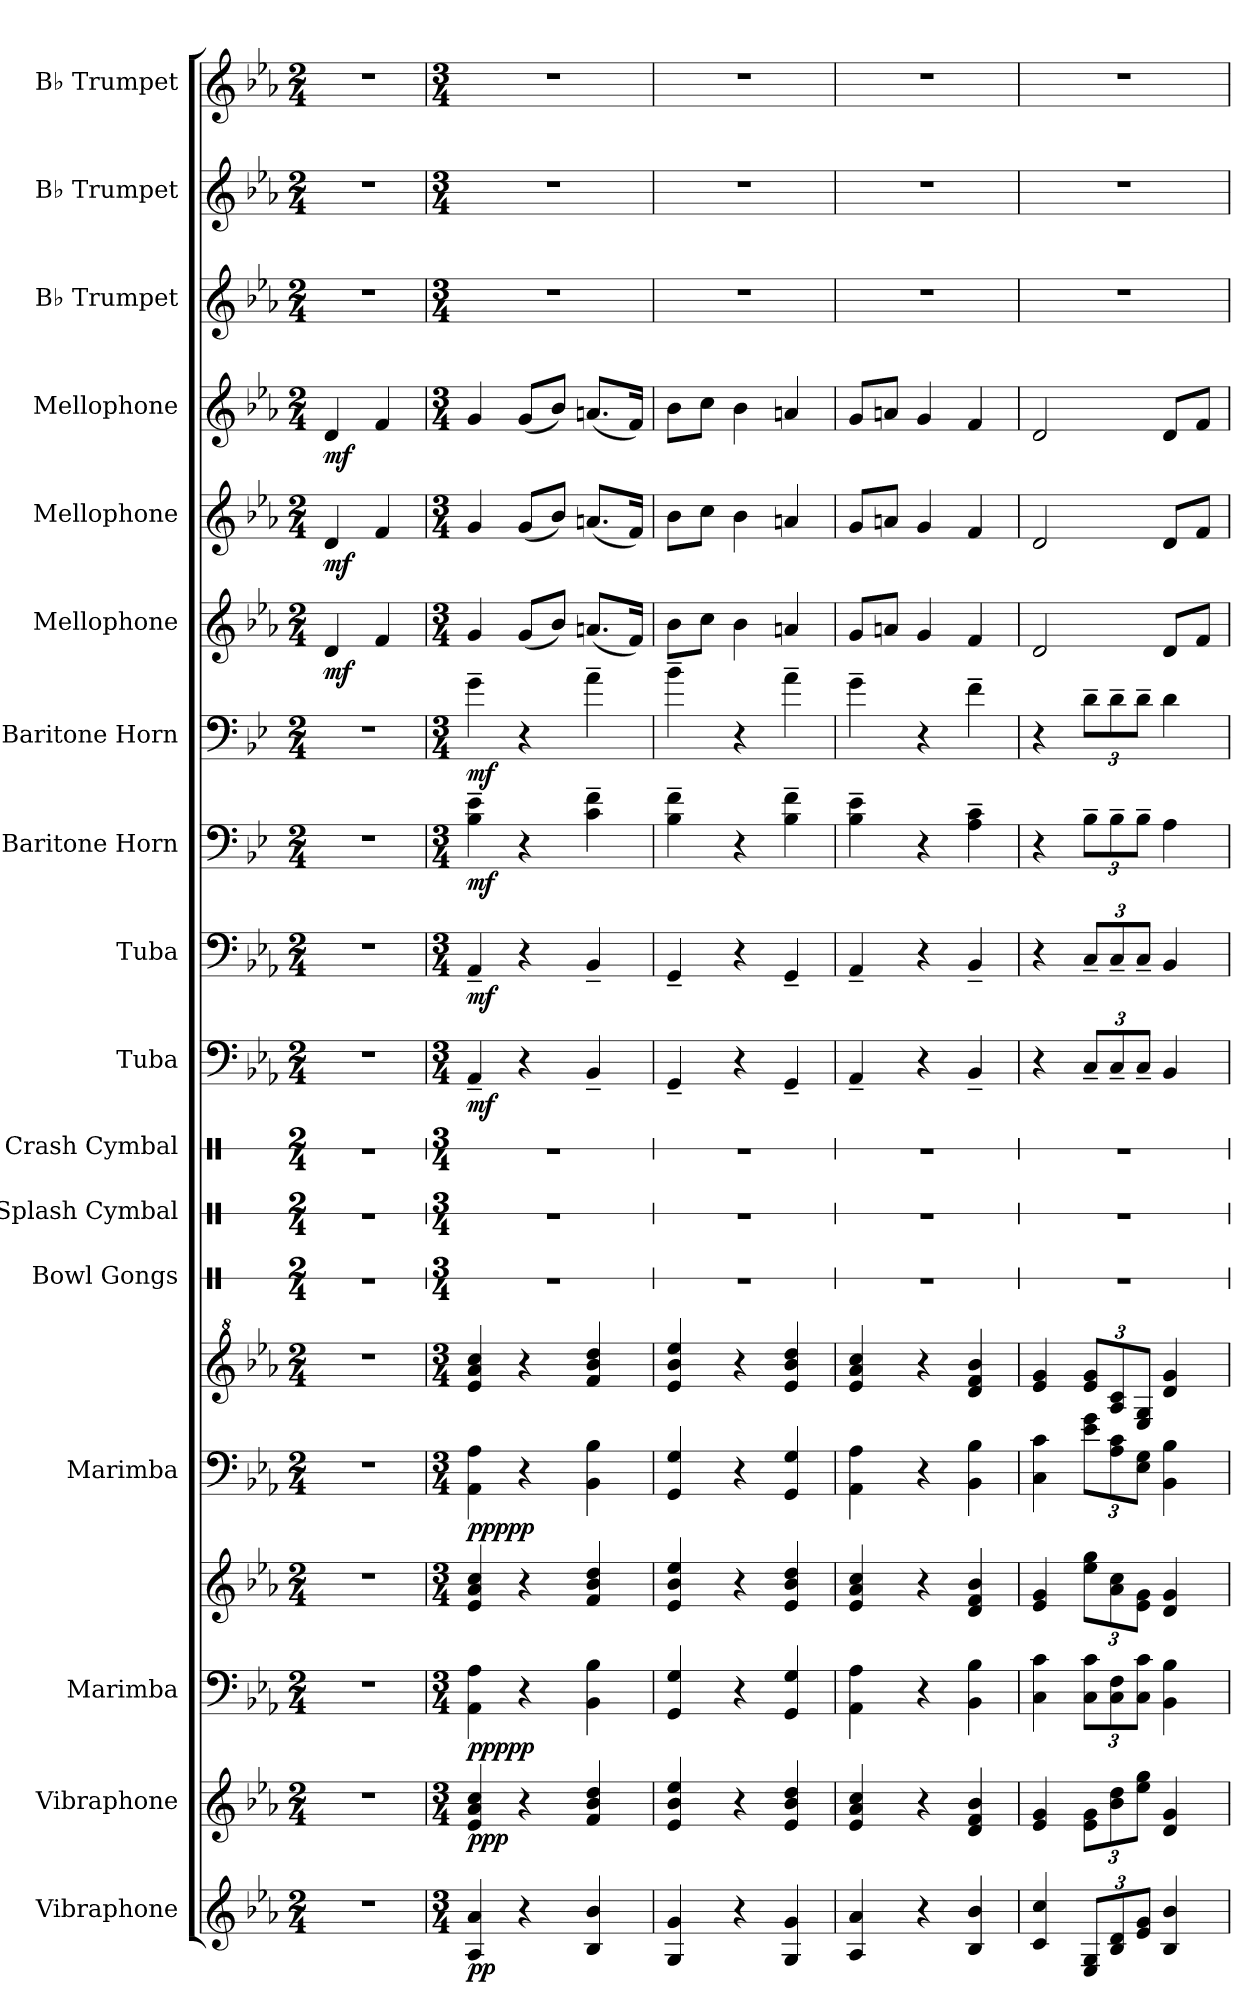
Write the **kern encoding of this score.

**kern	**dynam	**kern	**dynam	**kern	**kern	**dynam	**kern	**kern	**dynam	**kern	**kern	**kern	**kern	**dynam	**kern	**dynam	**kern	**dynam	**kern	**dynam	**kern	**dynam	**kern	**dynam	**kern	**dynam	**kern	**kern	**kern
*part17	*part17	*part16	*part16	*part15	*part15	*part15	*part14	*part14	*part14	*part13	*part12	*part11	*part10	*part10	*part9	*part9	*part8	*part8	*part7	*part7	*part6	*part6	*part5	*part5	*part4	*part4	*part3	*part2	*part1
*staff19	*staff19	*staff18	*staff18	*staff17	*staff16	*staff16/17	*staff15	*staff14	*staff14/15	*staff13	*staff12	*staff11	*staff10	*staff10	*staff9	*staff9	*staff8	*staff8	*staff7	*staff7	*staff6	*staff6	*staff5	*staff5	*staff4	*staff4	*staff3	*staff2	*staff1
*I"Vibraphone	*	*I"Vibraphone	*	*I"Marimba	*	*	*I"Marimba	*	*	*I"Bowl Gongs	*I"Splash Cymbal	*I"Crash Cymbal	*I"Tuba	*	*I"Tuba	*	*I"Baritone Horn	*	*I"Baritone Horn	*	*I"Mellophone	*	*I"Mellophone	*	*I"Mellophone	*	*I"B♭ Trumpet	*I"B♭ Trumpet	*I"B♭ Trumpet
*I'Vib.	*	*I'Vib.	*	*I'Mrm.	*	*	*I'Mrm.	*	*	*I'Bw. Go.	*I'Sp. Cym.	*I'Cr. Cym.	*I'Tba.	*	*I'Tba.	*	*I'Bar. Hn.	*	*I'Bar. Hn.	*	*I'Mph.	*	*I'Mph.	*	*I'Mph.	*	*I'B♭ Tpt.	*I'B♭ Tpt.	*I'B♭ Tpt.
*	*	*	*	*	*	*	*	*	*	*stria1	*stria1	*stria1	*	*	*	*	*	*	*	*	*	*	*	*	*	*	*	*	*
*clefG2	*	*clefG2	*	*clefF4	*clefG2	*	*clefF4	*clefG^2	*	*clefX	*clefX	*clefX	*clefF4	*	*clefF4	*	*clefF4	*	*clefF4	*	*clefG2	*	*clefG2	*	*clefG2	*	*clefG2	*clefG2	*clefG2
*	*	*	*	*	*	*	*	*	*	*	*	*	*	*	*	*	*ITrd4c7	*	*ITrd4c7	*	*ITrd4c7	*	*ITrd4c7	*	*ITrd4c7	*	*ITrd1c2	*ITrd1c2	*ITrd1c2
*k[b-e-a-]	*	*k[b-e-a-]	*	*k[b-e-a-]	*k[b-e-a-]	*	*k[b-e-a-]	*k[b-e-a-]	*	*k[]	*k[]	*k[]	*k[b-e-a-]	*	*k[b-e-a-]	*	*k[b-e-a-]	*	*k[b-e-a-]	*	*k[b-e-a-d-]	*	*k[b-e-a-d-]	*	*k[b-e-a-d-]	*	*k[b-e-a-d-g-]	*k[b-e-a-d-g-]	*k[b-e-a-d-g-]
*M2/4	*	*M2/4	*	*M2/4	*M2/4	*	*M2/4	*M2/4	*	*M2/4	*M2/4	*M2/4	*M2/4	*	*M2/4	*	*M2/4	*	*M2/4	*	*M2/4	*	*M2/4	*	*M2/4	*	*M2/4	*M2/4	*M2/4
=1	=1	=1	=1	=1	=1	=1	=1	=1	=1	=1	=1	=1	=1	=1	=1	=1	=1	=1	=1	=1	=1	=1	=1	=1	=1	=1	=1	=1	=1
!	!	!	!	!	!	!	!	!	!	!	!	!	!	!	!	!	!	!	!	!	!	!LO:DY:b	!	!LO:DY:b	!	!LO:DY:b	!	!	!
2r	.	2r	.	2r	2r	.	2r	2r	.	2r	2r	2r	2r	.	2r	.	2r	.	2r	.	4G/	mf	4G/	mf	4G/	mf	2r	2r	2r
.	.	.	.	.	.	.	.	.	.	.	.	.	.	.	.	.	.	.	.	.	4B-/	.	4B-/	.	4B-/	.	.	.	.
=2	=2	=2	=2	=2	=2	=2	=2	=2	=2	=2	=2	=2	=2	=2	=2	=2	=2	=2	=2	=2	=2	=2	=2	=2	=2	=2	=2	=2	=2
*M3/4	*	*M3/4	*	*M3/4	*M3/4	*	*M3/4	*M3/4	*	*M3/4	*M3/4	*M3/4	*M3/4	*	*M3/4	*	*M3/4	*	*M3/4	*	*M3/4	*	*M3/4	*	*M3/4	*	*M3/4	*M3/4	*M3/4
*	*	*	*	*	*	*	*	*	*	*	*	*	*	*	*	*	*	*	*	*	*	*	*	*	*	*	*	*	*MM66
!	!LO:DY:b	!	!	!	!	!	!	!	!	!	!	!	!	!	!	!	!	!	!	!	!	!	!	!	!	!	!	!	!
!	!LO:DY:n=1:b	!	!LO:DY:b	!	!	!	!	!	!	!	!	!	!	!	!	!	!	!	!	!	!	!	!	!	!	!	!	!	!
!	!	!	!LO:DY:n=1:b	!	!	!	!	!	!	!	!	!	!	!	!	!	!	!	!	!	!	!	!	!	!	!	!	!	!
!	!	!	!LO:DY:n=2:b	!	!	!LO:DY:b=2	!	!	!	!	!	!	!	!	!	!	!	!	!	!	!	!	!	!	!	!	!	!	!
!	!	!	!	!	!	!LO:DY:n=1:b=2	!	!	!	!	!	!	!	!	!	!	!	!	!	!	!	!	!	!	!	!	!	!	!
!	!	!	!	!	!	!LO:DY:n=2:b	!	!	!	!	!	!	!	!	!	!	!	!	!	!	!	!	!	!	!	!	!	!	!
!	!	!	!	!	!	!LO:DY:n=3:b	!	!	!	!	!	!	!	!	!	!	!	!	!	!	!	!	!	!	!	!	!	!	!
!	!	!	!	!	!	!LO:DY:n=4:b	!	!	!LO:DY:b=2	!	!	!	!	!	!	!	!	!	!	!	!	!	!	!	!	!	!	!	!
!	!	!	!	!	!	!	!	!	!LO:DY:n=1:b=2	!	!	!	!	!	!	!	!	!	!	!	!	!	!	!	!	!	!	!	!
!	!	!	!	!	!	!	!	!	!LO:DY:n=2:b	!	!	!	!	!	!	!	!	!	!	!	!	!	!	!	!	!	!	!	!
!	!	!	!	!	!	!	!	!	!LO:DY:n=3:b	!	!	!	!	!	!	!	!	!	!	!	!	!	!	!	!	!	!	!	!
!	!	!	!	!	!	!	!	!	!LO:DY:n=4:b	!	!	!	!	!LO:DY:b	!	!LO:DY:b	!	!LO:DY:b	!	!LO:DY:b	!	!	!	!	!	!	!	!	!
4A-/ 4a-/	p p	4e-/ 4a-/ 4cc/	p p p	4AA-\ 4A-\	4e-/ 4a-/ 4cc/	p p p p p	4AA-\ 4A-\	4ee-/ 4aa-/ 4ccc/	p p p p p	2.r	2.r	2.r	4AA-~/	mf	4AA-~/	mf	4E-\~ 4A-\~	mf	4c~\	mf	4c/	.	4c/	.	4c/	.	2.r	2.r	2.r
4r	.	4r	.	4r	4r	.	4r	4r	.	.	.	.	4r	.	4r	.	4r	.	4r	.	(8c/L	.	(8c/L	.	(8c/L	.	.	.	.
.	.	.	.	.	.	.	.	.	.	.	.	.	.	.	.	.	.	.	.	.	8e-/J)	.	8e-/J)	.	8e-/J)	.	.	.	.
4B-/ 4b-/	.	4f/ 4b-/ 4dd/	.	4BB-\ 4B-\	4f/ 4b-/ 4dd/	.	4BB-\ 4B-\	4ff/ 4bb-/ 4ddd/	.	.	.	.	4BB-~/	.	4BB-~/	.	4F\~ 4B-\~	.	4d~\	.	(8.dn/L	.	(8.dn/L	.	(8.dn/L	.	.	.	.
.	.	.	.	.	.	.	.	.	.	.	.	.	.	.	.	.	.	.	.	.	16B-/Jk)	.	16B-/Jk)	.	16B-/Jk)	.	.	.	.
=3	=3	=3	=3	=3	=3	=3	=3	=3	=3	=3	=3	=3	=3	=3	=3	=3	=3	=3	=3	=3	=3	=3	=3	=3	=3	=3	=3	=3	=3
4G/ 4g/	.	4e-/ 4b-/ 4ee-/	.	4GG/ 4G/	4e-/ 4b-/ 4ee-/	.	4GG/ 4G/	4ee-/ 4bb-/ 4eee-/	.	2.r	2.r	2.r	4GG~/	.	4GG~/	.	4E-\~ 4B-\~	.	4e-~\	.	8e-\L	.	8e-\L	.	8e-\L	.	2.r	2.r	2.r
.	.	.	.	.	.	.	.	.	.	.	.	.	.	.	.	.	.	.	.	.	8f\J	.	8f\J	.	8f\J	.	.	.	.
4r	.	4r	.	4r	4r	.	4r	4r	.	.	.	.	4r	.	4r	.	4r	.	4r	.	4e-\	.	4e-\	.	4e-\	.	.	.	.
4G/ 4g/	.	4e-/ 4b-/ 4dd/	.	4GG/ 4G/	4e-/ 4b-/ 4dd/	.	4GG/ 4G/	4ee-/ 4bb-/ 4ddd/	.	.	.	.	4GG~/	.	4GG~/	.	4E-\~ 4B-\~	.	4d~\	.	4dn/	.	4dn/	.	4dn/	.	.	.	.
=4	=4	=4	=4	=4	=4	=4	=4	=4	=4	=4	=4	=4	=4	=4	=4	=4	=4	=4	=4	=4	=4	=4	=4	=4	=4	=4	=4	=4	=4
4A-/ 4a-/	.	4e-/ 4a-/ 4cc/	.	4AA-\ 4A-\	4e-/ 4a-/ 4cc/	.	4AA-\ 4A-\	4ee-/ 4aa-/ 4ccc/	.	2.r	2.r	2.r	4AA-~/	.	4AA-~/	.	4E-\~ 4A-\~	.	4c~\	.	8c/L	.	8c/L	.	8c/L	.	2.r	2.r	2.r
.	.	.	.	.	.	.	.	.	.	.	.	.	.	.	.	.	.	.	.	.	8dn/J	.	8dn/J	.	8dn/J	.	.	.	.
4r	.	4r	.	4r	4r	.	4r	4r	.	.	.	.	4r	.	4r	.	4r	.	4r	.	4c/	.	4c/	.	4c/	.	.	.	.
4B-/ 4b-/	.	4d/ 4f/ 4b-/	.	4BB-\ 4B-\	4d/ 4f/ 4b-/	.	4BB-\ 4B-\	4dd/ 4ff/ 4bb-/	.	.	.	.	4BB-~/	.	4BB-~/	.	4D\~ 4F\~	.	4B-~\	.	4B-/	.	4B-/	.	4B-/	.	.	.	.
=5	=5	=5	=5	=5	=5	=5	=5	=5	=5	=5	=5	=5	=5	=5	=5	=5	=5	=5	=5	=5	=5	=5	=5	=5	=5	=5	=5	=5	=5
4c/ 4cc/	.	4e-/ 4g/	.	4C\ 4c\	4e-/ 4g/	.	4C\ 4c\	4ee-/ 4gg/	.	2.r	2.r	2.r	4r	.	4r	.	4r	.	4r	.	2G/	.	2G/	.	2G/	.	2.r	2.r	2.r
*Xbrackettup	*	*Xbrackettup	*	*Xbrackettup	*Xbrackettup	*	*Xbrackettup	*Xbrackettup	*	*	*	*	*Xbrackettup	*	*Xbrackettup	*	*Xbrackettup	*	*Xbrackettup	*	*	*	*	*	*	*	*	*	*
12E-/ 12G/L	.	12e-\ 12g\L	.	12C\ 12c\L	12ee-\ 12gg\L	.	12e-\ 12g\L	12ee-/ 12gg/L	.	.	.	.	12C~/L	.	12C~/L	.	12E-~\L	.	12G~\L	.	.	.	.	.	.	.	.	.	.
12B-/ 12d/	.	12b-\ 12dd\	.	12C\ 12F\	12a-\ 12cc\	.	12A-\ 12c\	12a-/ 12cc/	.	.	.	.	12C~/	.	12C~/	.	12E-~\	.	12G~\	.	.	.	.	.	.	.	.	.	.
12e-/ 12g/J	.	12ee-\ 12gg\J	.	12C\ 12c\J	12e-\ 12g\J	.	12E-\ 12G\J	12e-/ 12g/J	.	.	.	.	12C~/J	.	12C~/J	.	12E-~\J	.	12G~\J	.	.	.	.	.	.	.	.	.	.
4B-/ 4b-/	.	4d/ 4g/	.	4BB-\ 4B-\	4d/ 4g/	.	4BB-\ 4B-\	4dd/ 4gg/	.	.	.	.	4BB-/	.	4BB-/	.	4D\	.	4G\	.	8G/L	.	8G/L	.	8G/L	.	.	.	.
.	.	.	.	.	.	.	.	.	.	.	.	.	.	.	.	.	.	.	.	.	8B-/J	.	8B-/J	.	8B-/J	.	.	.	.
=	=	=	=	=	=	=	=	=	=	=	=	=	=	=	=	=	=	=	=	=	=	=	=	=	=	=	=	=	=
*-	*-	*-	*-	*-	*-	*-	*-	*-	*-	*-	*-	*-	*-	*-	*-	*-	*-	*-	*-	*-	*-	*-	*-	*-	*-	*-	*-	*-	*-
